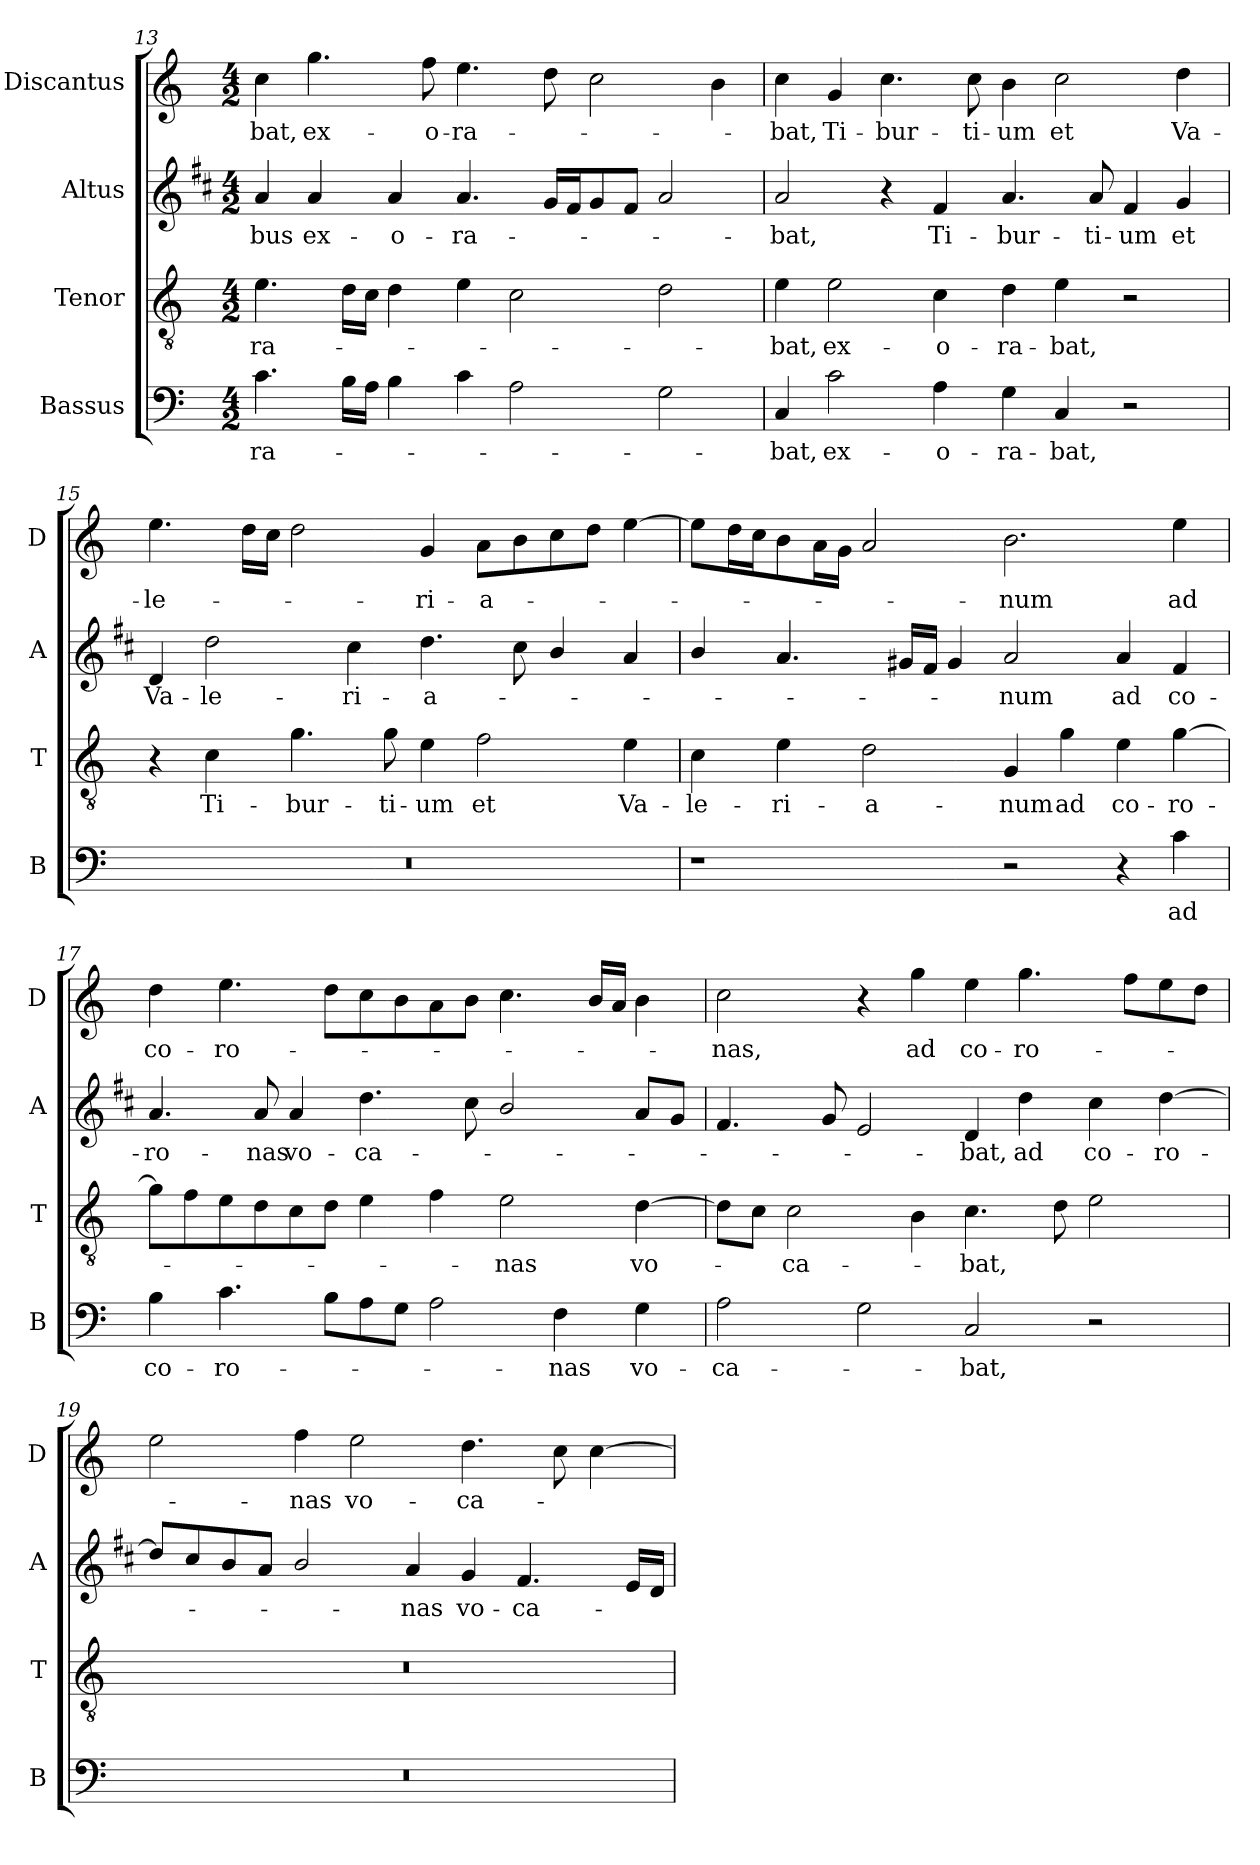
**kern	**text	**kern	**text	**kern	**text	**kern	**text
*part4	*part4	*part3	*part3	*part2	*part2	*part1	*part1
*staff4	*staff4	*staff3	*staff3	*staff2	*staff2	*staff1	*staff1
*I"Bassus	*	*I"Tenor	*	*I"Altus	*	*I"Discantus	*
*I'B	*	*I'T	*	*I'A	*	*I'D	*
!!LO:LB:g=z
*clefF4	*	*clefGv2	*	*clefG2	*	*clefG2	*
*	*	*	*	*ITrd1c2	*	*	*
*k[]	*	*k[]	*	*k[]	*	*k[]	*
*C:	*	*C:	*	*C:	*	*C:	*
*M4/2	*	*M4/2	*	*M4/2	*	*M4/2	*
=13	=13	=13	=13	=13	=13	=13	=13
!	!LO:LY:b	!	!LO:LY:b	!	!LO:LY:b	!	!LO:LY:b
4.c\	-ra-	4.e\	-ra-	4g/	-bus	4cc\	-bat,
!	!	!	!	!	!LO:LY:b	!	!LO:LY:b
.	.	.	.	4g/	ex-	4.gg\	ex-
16B\LL	.	16d\LL	.	.	.	.	.
16A\JJ	.	16c\JJ	.	.	.	.	.
!	!	!	!	!	!LO:LY:b	!	!
4B\	.	4d\	.	4g/	-o-	.	.
!	!	!	!	!	!	!	!LO:LY:b
.	.	.	.	.	.	8ff\	-o-
!	!	!	!	!	!LO:LY:b	!	!LO:LY:b
4c\	.	4e\	.	4.g/	-ra-	4.ee\	-ra-
2A\	.	2c\	.	.	.	.	.
.	.	.	.	16f/LL	.	8dd\	.
.	.	.	.	16e/J	.	.	.
.	.	.	.	8f/	.	2cc\	.
.	.	.	.	8e/J	.	.	.
2G\	.	2d\	.	2g/	.	.	.
.	.	.	.	.	.	4b\	.
=14	=14	=14	=14	=14	=14	=14	=14
!	!LO:LY:b	!	!LO:LY:b	!	!LO:LY:b	!	!LO:LY:b
4C/	-bat,	4e\	-bat,	2g/	-bat,	4cc\	-bat,
!	!LO:LY:b	!	!LO:LY:b	!	!	!	!LO:LY:b
2c\	ex-	2e\	ex-	.	.	4g/	Ti-
!	!	!	!	!	!	!	!LO:LY:b
.	.	.	.	4r	.	4.cc\	-bur-
!	!LO:LY:b	!	!LO:LY:b	!	!LO:LY:b	!	!
4A\	-o-	4c\	-o-	4e/	Ti-	.	.
!	!	!	!	!	!	!	!LO:LY:b
.	.	.	.	.	.	8cc\	-ti-
!	!LO:LY:b	!	!LO:LY:b	!	!LO:LY:b	!	!LO:LY:b
4G\	-ra-	4d\	-ra-	4.g/	-bur-	4b\	-um
!	!LO:LY:b	!	!LO:LY:b	!	!	!	!LO:LY:b
4C/	-bat,	4e\	-bat,	.	.	2cc\	et
!	!	!	!	!	!LO:LY:b	!	!
.	.	.	.	8g/	-ti-	.	.
!	!	!	!	!	!LO:LY:b	!	!
2r	.	2r	.	4e/	-um	.	.
!	!	!	!	!	!LO:LY:b	!	!LO:LY:b
.	.	.	.	4f/	et	4dd\	Va-
=15	=15	=15	=15	=15	=15	=15	=15
!	!	!	!	!	!LO:LY:b	!	!LO:LY:b
0r	.	4r	.	4c/	Va-	4.ee\	-le-
!	!	!	!LO:LY:b	!	!LO:LY:b	!	!
.	.	4c\	Ti-	2cc\	-le-	.	.
.	.	.	.	.	.	16dd\LL	.
.	.	.	.	.	.	16cc\JJ	.
!	!	!	!LO:LY:b	!	!	!	!
.	.	4.g\	-bur-	.	.	2dd\	.
!	!	!	!	!	!LO:LY:b	!	!
.	.	.	.	4b\	-ri-	.	.
!	!	!	!LO:LY:b	!	!	!	!
.	.	8g\	-ti-	.	.	.	.
!	!	!	!LO:LY:b	!	!LO:LY:b	!	!LO:LY:b
.	.	4e\	-um	4.cc\	-a-	4g/	-ri-
!	!	!	!LO:LY:b	!	!	!	!LO:LY:b
.	.	2f\	et	.	.	8a\L	-a-
.	.	.	.	8b\	.	8b\	.
.	.	.	.	4a/	.	8cc\	.
.	.	.	.	.	.	8dd\J	.
!	!	!	!LO:LY:b	!	!	!	!
.	.	4e\	Va-	4g/	.	[4ee\	.
!!LO:LB:g=z
=16	=16	=16	=16	=16	=16	=16	=16
!	!	!	!LO:LY:b	!	!	!	!
1r	.	4c\	-le-	4a/	.	8ee\L]	.
.	.	.	.	.	.	16dd\L	.
.	.	.	.	.	.	16cc\J	.
!	!	!	!LO:LY:b	!	!	!	!
.	.	4e\	-ri-	4.g/	.	8b\	.
.	.	.	.	.	.	16a\L	.
.	.	.	.	.	.	16g\JJ	.
!	!	!	!LO:LY:b	!	!	!	!
.	.	2d\	-a-	.	.	2a/	.
.	.	.	.	16f#X/LL	.	.	.
.	.	.	.	16e/JJ	.	.	.
.	.	.	.	4f#/	.	.	.
!	!	!	!LO:LY:b	!	!LO:LY:b	!	!LO:LY:b
2r	.	4G/	-num	2g/	-num	2.b\	-num
!	!	!	!LO:LY:b	!	!	!	!
.	.	4g\	ad	.	.	.	.
!	!	!	!LO:LY:b	!	!LO:LY:b	!	!
4r	.	4e\	co-	4g/	ad	.	.
!	!LO:LY:b	!	!LO:LY:b	!	!LO:LY:b	!	!LO:LY:b
4c\	ad	[4g\	-ro-	4e/	co-	4ee\	ad
=17	=17	=17	=17	=17	=17	=17	=17
!	!LO:LY:b	!	!	!	!LO:LY:b	!	!LO:LY:b
4B\	co-	8g\L]	.	4.g/	-ro-	4dd\	co-
.	.	8f\	.	.	.	.	.
!	!LO:LY:b	!	!	!	!	!	!LO:LY:b
4.c\	-ro-	8e\	.	.	.	4.ee\	-ro-
!	!	!	!	!	!LO:LY:b	!	!
.	.	8d\	.	8g/	-nas	.	.
!	!	!	!	!	!LO:LY:b	!	!
.	.	8c\	.	4g/	vo-	.	.
8B\L	.	8d\J	.	.	.	8dd\L	.
!	!	!	!	!	!LO:LY:b	!	!
8A\	.	4e\	.	4.cc\	-ca-	8cc\	.
8G\J	.	.	.	.	.	8b\	.
2A\	.	4f\	.	.	.	8a\	.
.	.	.	.	8b\	.	8b\J	.
!	!	!	!LO:LY:b	!	!	!	!
.	.	2e\	-nas	2a/	.	4.cc\	.
!	!LO:LY:b	!	!	!	!	!	!
4F\	-nas	.	.	.	.	.	.
.	.	.	.	.	.	16b/LL	.
.	.	.	.	.	.	16a/JJ	.
!	!LO:LY:b	!	!LO:LY:b	!	!	!	!
4G\	vo-	[4d\	vo-	8g/L	.	4b\	.
.	.	.	.	8f/J	.	.	.
=18	=18	=18	=18	=18	=18	=18	=18
!	!LO:LY:b	!	!	!	!	!	!LO:LY:b
2A\	-ca-	8d\L]	.	4.e/	.	2cc\	-nas,
.	.	8c\J	.	.	.	.	.
!	!	!	!LO:LY:b	!	!	!	!
.	.	2c\	-ca-	.	.	.	.
.	.	.	.	8f/	.	.	.
2G\	.	.	.	2d/	.	4r	.
!	!	!	!	!	!	!	!LO:LY:b
.	.	4B\	.	.	.	4gg\	ad
!	!LO:LY:b	!	!LO:LY:b	!	!LO:LY:b	!	!LO:LY:b
2C/	-bat,	4.c\	-bat,	4c/	-bat,	4ee\	co-
!	!	!	!	!	!LO:LY:b	!	!LO:LY:b
.	.	.	.	4cc\	ad	4.gg\	-ro-
.	.	8d\	.	.	.	.	.
!	!	!	!	!	!LO:LY:b	!	!
2r	.	2e\	.	4b\	co-	.	.
.	.	.	.	.	.	8ff\L	.
!	!	!	!	!	!LO:LY:b	!	!
.	.	.	.	[4cc\	-ro-	8ee\	.
.	.	.	.	.	.	8dd\J	.
!!LO:LB:g=z
=19	=19	=19	=19	=19	=19	=19	=19
0r	.	0r	.	8cc/L]	.	2ee\	.
.	.	.	.	8b/	.	.	.
.	.	.	.	8a/	.	.	.
.	.	.	.	8g/J	.	.	.
!	!	!	!	!	!	!	!LO:LY:b
.	.	.	.	2a/	.	4ff\	-nas
!	!	!	!	!	!	!	!LO:LY:b
.	.	.	.	.	.	2ee\	vo-
!	!	!	!	!	!LO:LY:b	!	!
.	.	.	.	4g/	-nas	.	.
!	!	!	!	!	!LO:LY:b	!	!LO:LY:b
.	.	.	.	4f/	vo-	4.dd\	-ca-
!	!	!	!	!	!LO:LY:b	!	!
.	.	.	.	4.e/	-ca-	.	.
.	.	.	.	.	.	8cc\	.
.	.	.	.	.	.	[4cc\	.
.	.	.	.	16d/LL	.	.	.
.	.	.	.	16c/JJ	.	.	.
=	=	=	=	=	=	=	=
*-	*-	*-	*-	*-	*-	*-	*-
